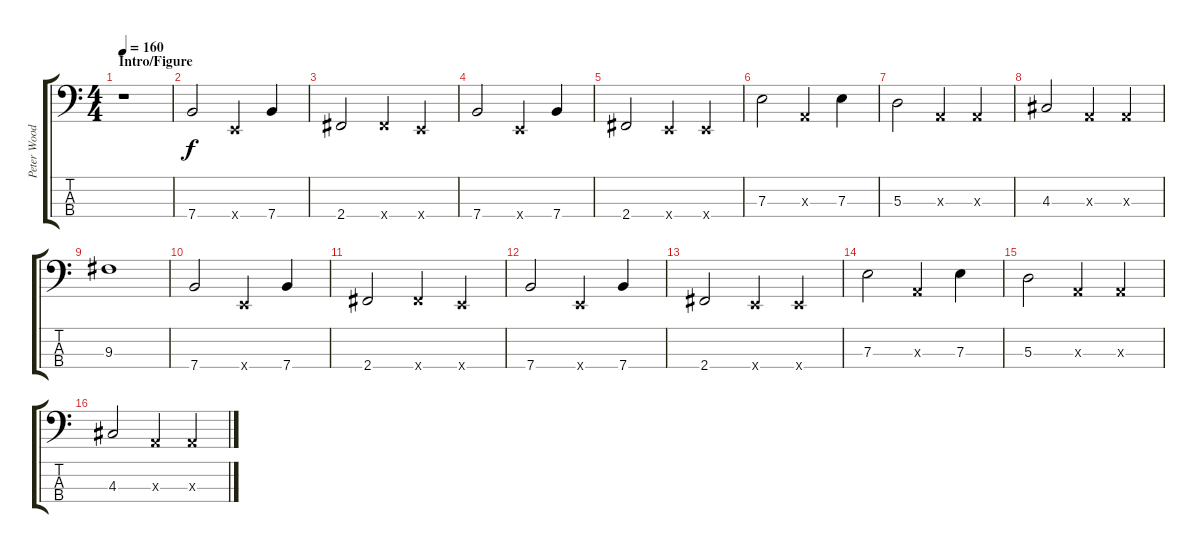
\track ("Peter Woodrobe" "Peter Wood") {instrument electricbassfinger}
\staff {score tabs}
\tuning (G2 D2 A1 E1) {hide}
\ts (4 4)
\section ("" "Intro/Figure")
\tempo 160
\clef f4
\ks c
r.1{dy f instrument electricbassfinger} |
7.4.2 0.4{x}.4 7.4.4 |
2.4.2 2.4{x}.4 0.4{x}.4 |
7.4.2 0.4{x}.4 7.4.4 |
2.4.2 0.4{x}.4 0.4{x}.4 |
7.3.2 0.3{x}.4 7.3.4 |
5.3.2 0.3{x}.4 0.3{x}.4 |
4.3.2 0.3{x}.4 0.3{x}.4 |
9.3.1 |
7.4.2 0.4{x}.4 7.4.4 |
2.4.2 2.4{x}.4 0.4{x}.4 |
7.4.2 0.4{x}.4 7.4.4 |
2.4.2 0.4{x}.4 0.4{x}.4 |
7.3.2 0.3{x}.4 7.3.4 |
5.3.2 0.3{x}.4 0.3{x}.4 |
4.3.2 0.3{x}.4 0.3{x}.4
